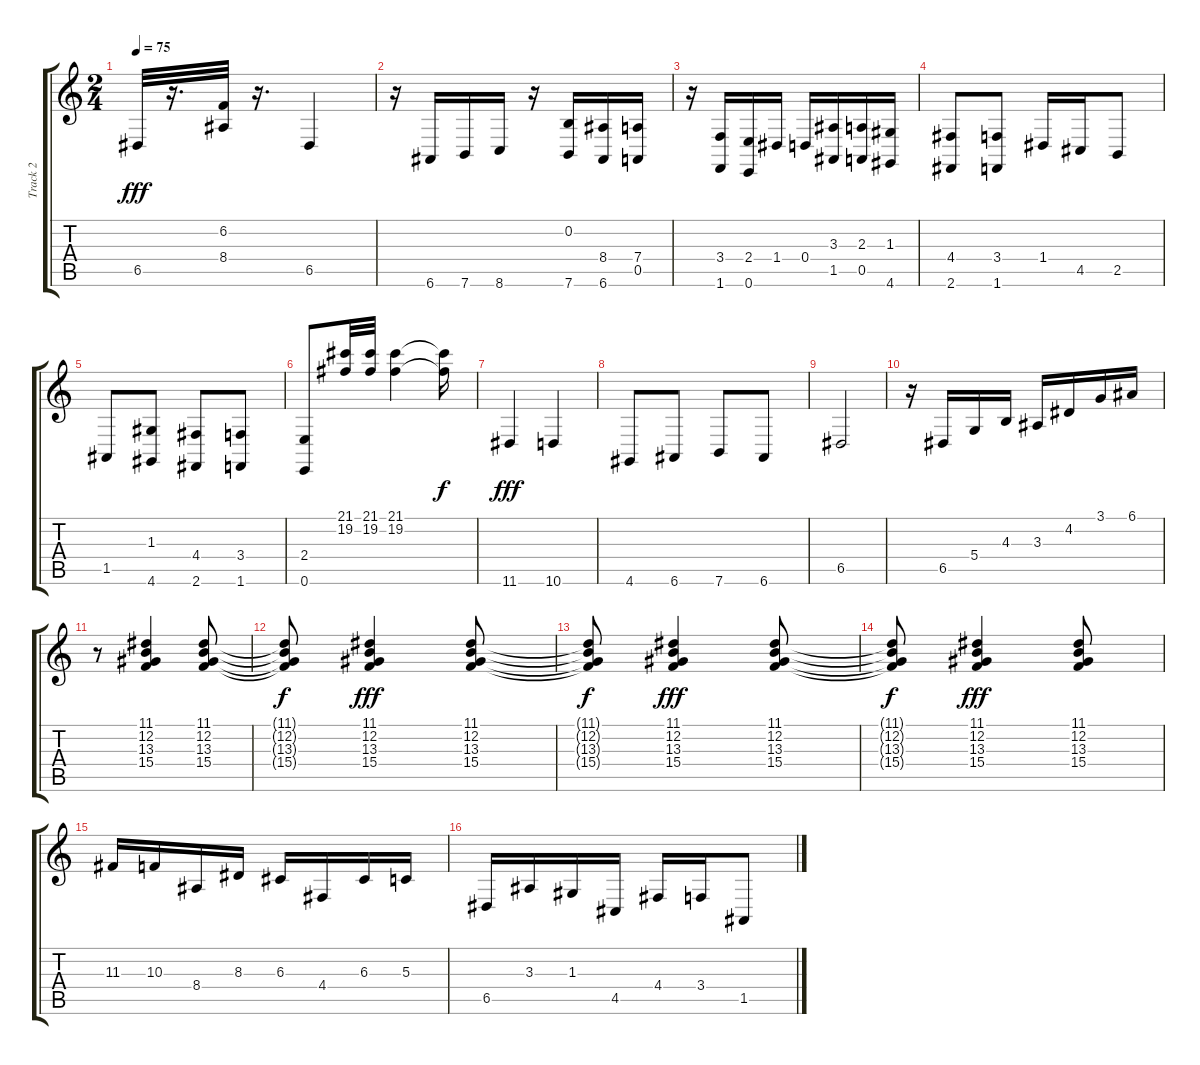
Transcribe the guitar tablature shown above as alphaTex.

\track ("Track 2" "Track 2") {instrument acousticgrandpiano}
\staff {score tabs}
\tuning (E4 B3 G3 D3 A2 E2) {hide}
\ts (2 4)
\tempo 75
\clef g2
\ks c
6.5.32{dy fff} r.16{d} (6.2 8.4).32 r.16{d} 6.5.4 |
r.16 6.6.16 7.6.16 8.6.16 r.16 (0.2 7.6).16 (8.4 6.6).16 (7.4 0.5).16 |
r.16 (3.4 1.6).16 (2.4 0.6).16 1.4.16 0.4.16 (3.3 1.5).16 (2.3 0.5).16 (1.3 4.6).16 |
(4.4 2.6).8 (3.4 1.6).8 1.4.16 4.5.16 2.5.8 |
1.5.8 (1.3 4.6).8 (4.4 2.6).8 (3.4 1.6).8 |
(2.4 0.6).8 (21.1 19.2).32 (21.1 19.2).32 (21.1 19.2).4 (21.1{t} 19.2{t}).16{dy f} |
11.6.4{dy fff} 10.6.4 |
4.6.8 6.6.8 7.6.8 6.6.8 |
6.5.2 |
r.16 6.5.16 5.4.16 4.3.16 3.3.16 4.2.16 3.1.16 6.1.16 |
r.8 (11.1 12.2 13.3 15.4).4 (11.1 12.2 13.3 15.4).8 |
(11.1{t} 12.2{t} 13.3{t} 15.4{t}).8{dy f} (11.1 12.2 13.3 15.4).4{dy fff} (11.1 12.2 13.3 15.4).8 |
(11.1{t} 12.2{t} 13.3{t} 15.4{t}).8{dy f} (11.1 12.2 13.3 15.4).4{dy fff} (11.1 12.2 13.3 15.4).8 |
(11.1{t} 12.2{t} 13.3{t} 15.4{t}).8{dy f} (11.1 12.2 13.3 15.4).4{dy fff} (11.1 12.2 13.3 15.4).8 |
11.3.16 10.3.16 8.4.16 8.3.16 6.3.16 4.4.16 6.3.16 5.3.16 |
6.5.16 3.3.16 1.3.16 4.5.16 4.4.16 3.4.16 1.5.8
